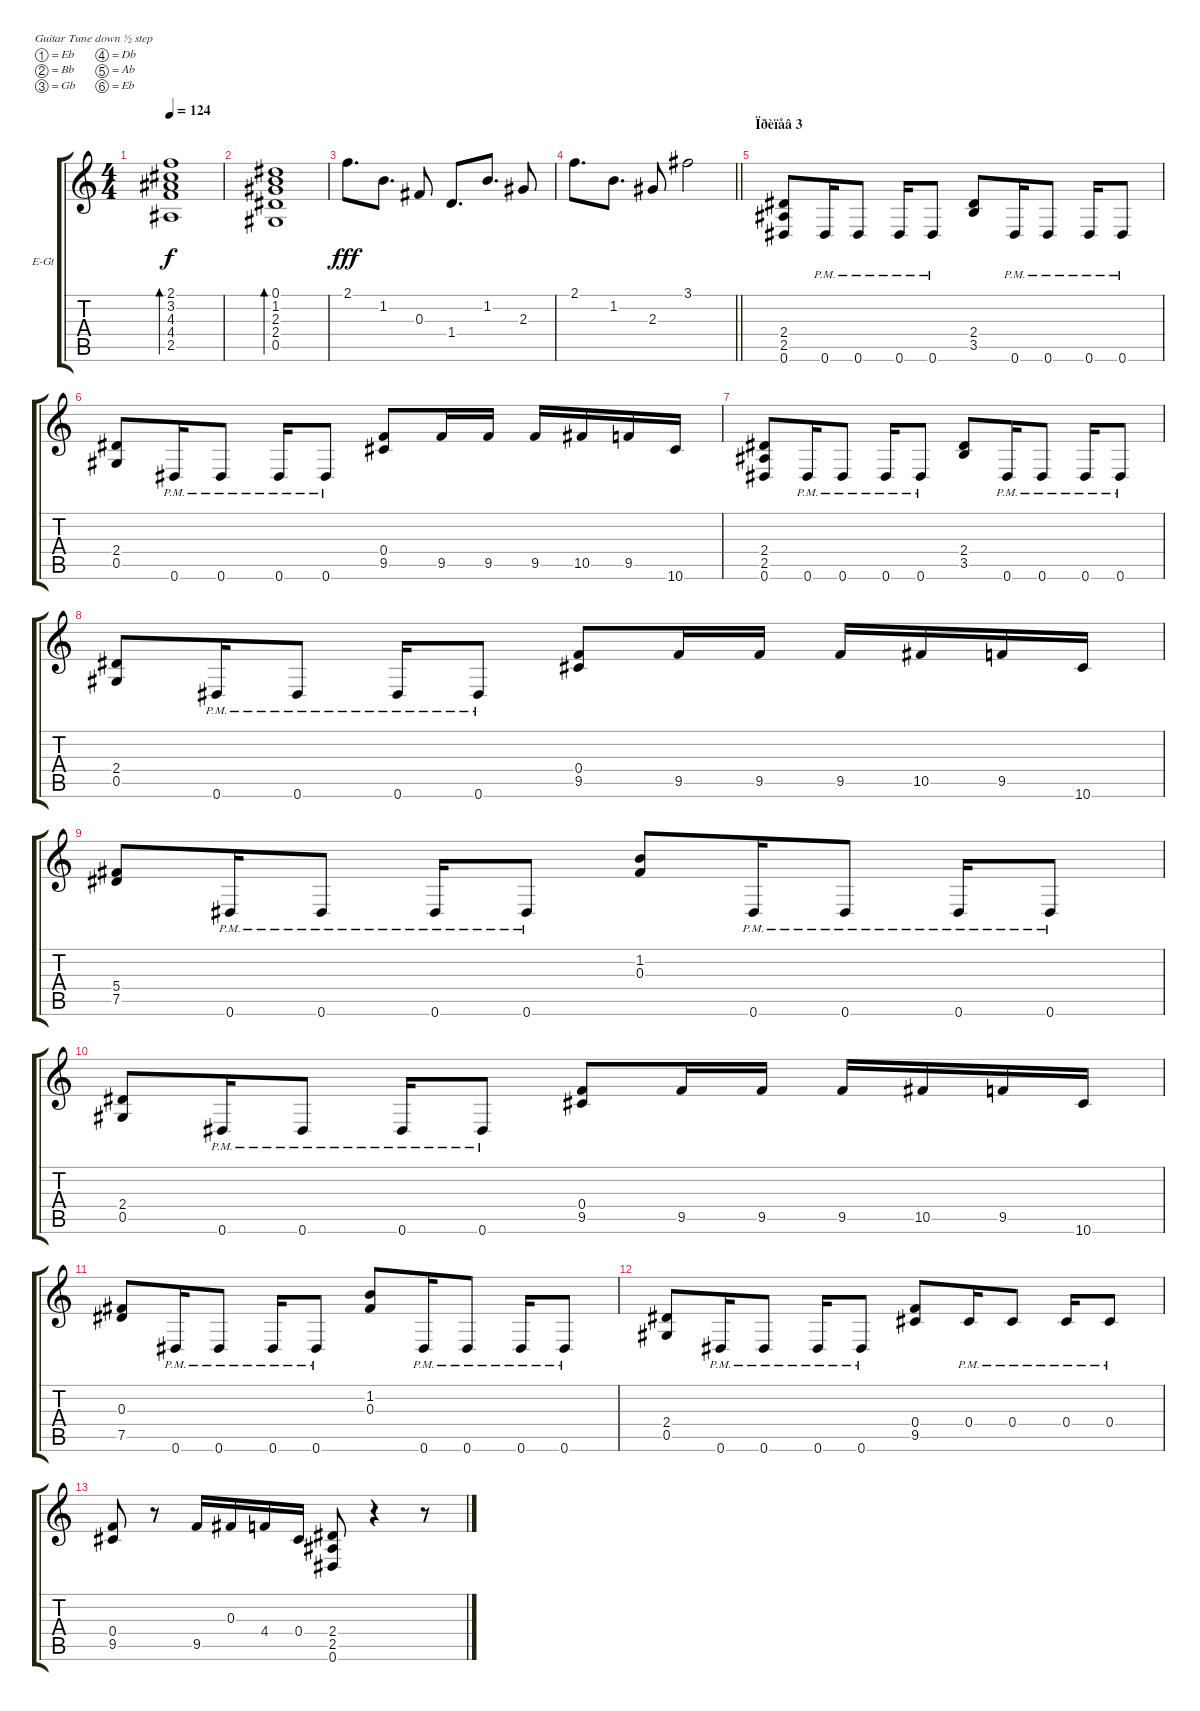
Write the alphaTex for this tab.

\bracketExtendMode groupsimilarinstruments
\firstSystemTrackNameOrientation horizontal
\otherSystemsTrackNameOrientation horizontal
\track ("Гитара 2" "E-Gt") {instrument distortionguitar}
\staff {score tabs}
\tuning (Eb4 Bb3 Gb3 Db3 Ab2 Eb2)
\ts (4 4)
\tempo 124
\clef g2
\ks c
(2.1 3.2 4.3 4.4 2.5).1{bd 120 dy f} |
(0.1 1.2 2.3 2.4 0.5).1{bd 120} |
2.1.8{d dy fff} 1.2.8{d} 0.3.8 1.4.8{d} 1.2.8{d} 2.3.8 |
\barLineRight lightlight
2.1.8{d} 1.2.8{d} 2.3.8 3.1.2 |
\section ("" "Ïðèïåâ 3")
(2.4 2.5 0.6).8 0.6{pm}.16 0.6{pm}.8 0.6{pm}.16 0.6{pm}.8 (2.4 3.5).8 0.6{pm}.16 0.6{pm}.8 0.6{pm}.16 0.6{pm}.8 |
(2.4 0.5).8 0.6{pm}.16 0.6{pm}.8 0.6{pm}.16 0.6{pm}.8 (0.4 9.5).8 9.5.16 9.5.16 9.5.16 10.5.16 9.5.16 10.6.16 |
(2.4 2.5 0.6).8 0.6{pm}.16 0.6{pm}.8 0.6{pm}.16 0.6{pm}.8 (2.4 3.5).8 0.6{pm}.16 0.6{pm}.8 0.6{pm}.16 0.6{pm}.8 |
(2.4 0.5).8 0.6{pm}.16 0.6{pm}.8 0.6{pm}.16 0.6{pm}.8 (0.4 9.5).8 9.5.16 9.5.16 9.5.16 10.5.16 9.5.16 10.6.16 |
(7.5 5.4).8 0.6{pm}.16 0.6{pm}.8 0.6{pm}.16 0.6{pm}.8 (1.2 0.3).8 0.6{pm}.16 0.6{pm}.8 0.6{pm}.16 0.6{pm}.8 |
(2.4 0.5).8 0.6{pm}.16 0.6{pm}.8 0.6{pm}.16 0.6{pm}.8 (0.4 9.5).8 9.5.16 9.5.16 9.5.16 10.5.16 9.5.16 10.6.16 |
(0.3 7.5).8 0.6{pm}.16 0.6{pm}.8 0.6{pm}.16 0.6{pm}.8 (1.2 0.3).8 0.6{pm}.16 0.6{pm}.8 0.6{pm}.16 0.6{pm}.8 |
(2.4 0.5).8 0.6{pm}.16 0.6{pm}.8 0.6{pm}.16 0.6{pm}.8 (0.4 9.5).8 0.4{pm}.16 0.4{pm}.8 0.4{pm}.16 0.4{pm}.8 |
(0.4 9.5).8 r.8 9.5.16 0.3.16 4.4.16 0.4.16 (2.4 2.5 0.6).8 r.4 r.8
